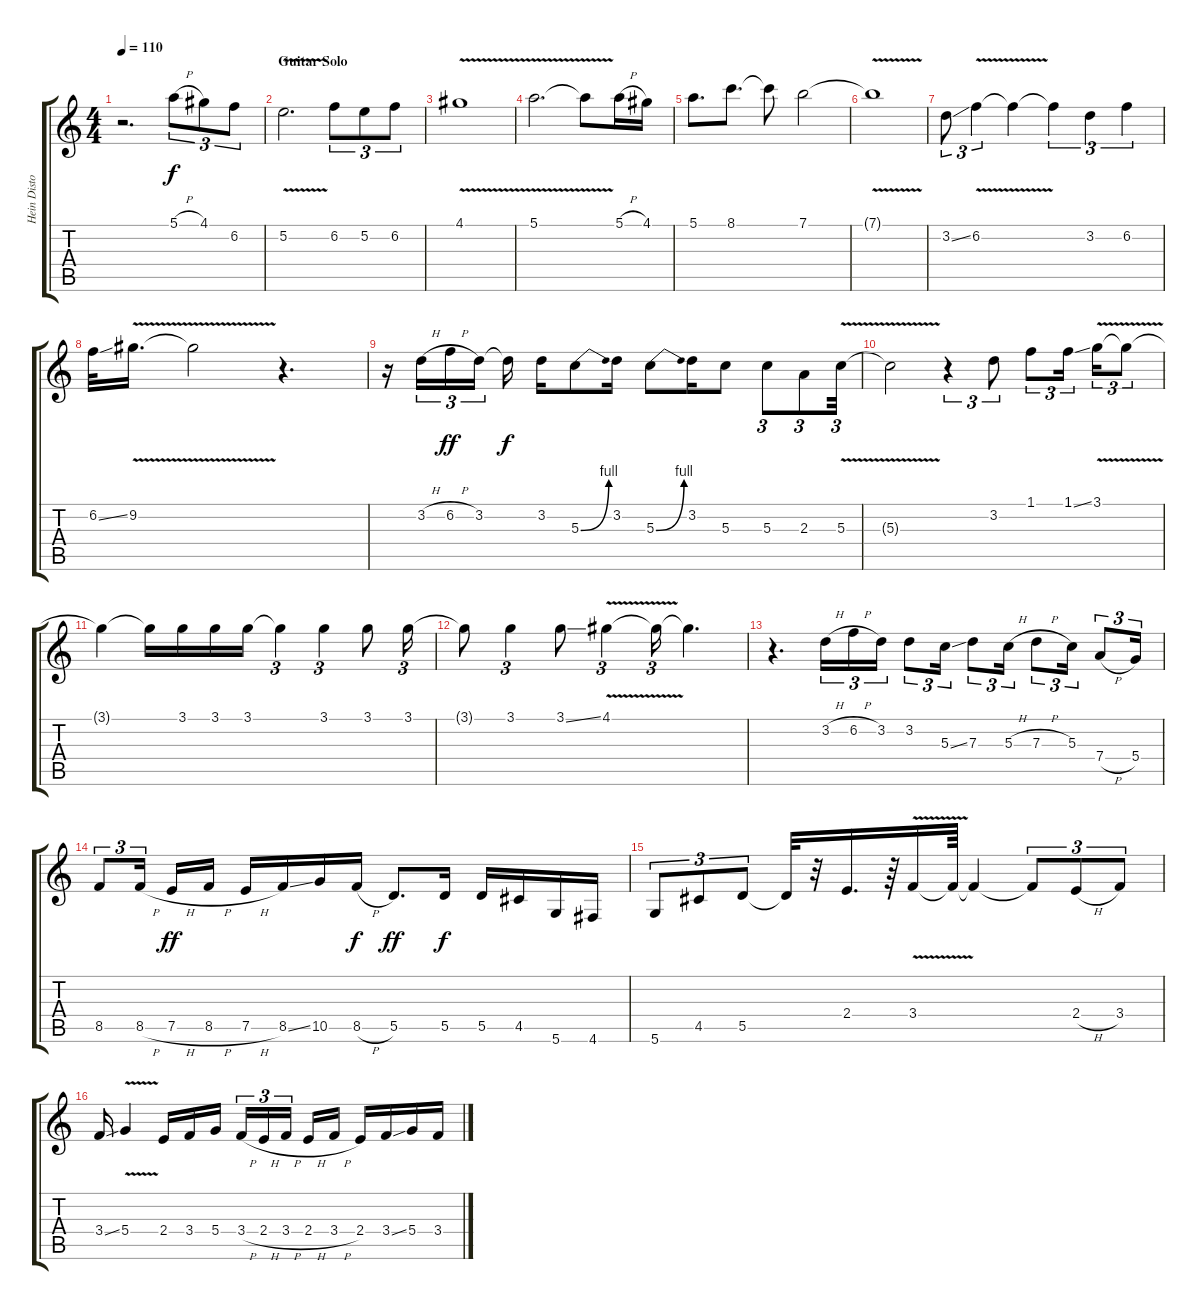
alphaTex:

\track ("Hein Distortion 2" "Hein Disto") {instrument distortionguitar}
\staff {score tabs}
\tuning (E4 B3 G3 D3 A2 D2) {hide}
\ts (4 4)
\tempo 110
\clef g2
\ks c
r.2{d dy f} 5.1{h}.8{tu (3 2)} 4.1.8{tu (3 2)} 6.2.8{tu (3 2)} |
\section ("" "Guitar Solo")
5.2{v}.2{d} 6.2.8{tu (3 2)} 5.2.8{tu (3 2)} 6.2.8{tu (3 2)} |
4.1{v}.1 |
5.1{v}.2{d} 5.1{t}.8 5.1{h}.16 4.1.16 |
5.1.8{d} 8.1.8{d} 8.1{t}.8 7.1.2 |
7.1{v t}.1 |
3.2{ss}.8{tu (3 2)} 6.2{v}.4{tu (3 2)} 6.2{t}.4 6.2{t}.4{tu (3 2)} 3.2.4{tu (3 2)} 6.2.4{tu (3 2)} |
6.2{ss}.32 9.2{v}.16{d} 9.2{t}.2 r.4{d} |
r.16 3.2{h}.16{tu (3 2)} 6.2{h}.16{tu (3 2) dy ff} 3.2.16{tu (3 2)} 3.2{t}.16{dy f} 3.2.16 5.3{be (bend 0 0 60 4)}.8 3.2.16 5.3{be (bend 0 0 60 4)}.8 3.2.16 5.3.8 5.3.8{tu (3 2)} 2.3.8{tu (3 2)} 5.3{v}.32{tu (3 2)} |
5.3{t}.2 r.4{tu (3 2)} 3.2.8{tu (3 2)} 1.1.8{tu (3 2)} 1.1{ss}.16{tu (3 2)} 3.1{v}.16{tu (3 2)} 3.1{t}.8{tu (3 2)} |
3.1{t}.4 3.1{t}.16 3.1.16 3.1.16 3.1.16 3.1{t}.4{tu (3 2)} 3.1.4{tu (3 2)} 3.1.8 3.1.16{tu (3 2)} |
3.1{t}.8 3.1.4{tu (3 2)} 3.1{ss}.8 4.1{v}.4{tu (3 2)} 4.1{t}.16{tu (3 2)} 4.1{t}.4{d} |
r.4{d} 3.2{h}.16{tu (3 2)} 6.2{h}.16{tu (3 2)} 3.2.16{tu (3 2)} 3.2.8{tu (3 2)} 5.3{ss}.16{tu (3 2)} 7.3.8{tu (3 2)} 5.3{h}.16{tu (3 2)} 7.3{h}.8{tu (3 2)} 5.3.16{tu (3 2)} 7.4{h}.8{tu (3 2)} 5.4.16{tu (3 2)} |
8.5.8{tu (3 2)} 8.5{h}.16{tu (3 2)} 7.5{h}.16{dy ff} 8.5{h}.16 7.5{h}.16 8.5{ss}.16 10.5.16 8.5{h}.16{dy f} 5.5.8{d dy ff} 5.5.16{dy f} 5.5.16 4.5.16 5.6.16 4.6.16 |
5.6.8{tu (3 2)} 4.5.8{tu (3 2)} 5.5.8{tu (3 2)} 5.5{t}.32 r.32 2.4.16{d} r.64 3.4{v}.16 3.4{t}.64 3.4{t}.4 3.4{t}.8{tu (3 2)} 2.4{h}.8{tu (3 2)} 3.4.8{tu (3 2)} |
3.4{ss}.16 5.4{v}.4 2.4.16 3.4.16 5.4.16 3.4{h}.16{tu (3 2)} 2.4{h}.16{tu (3 2)} 3.4{h}.16{tu (3 2)} 2.4{h}.16 3.4{h}.16 2.4.16 3.4{ss}.16 5.4.16 3.4.16
